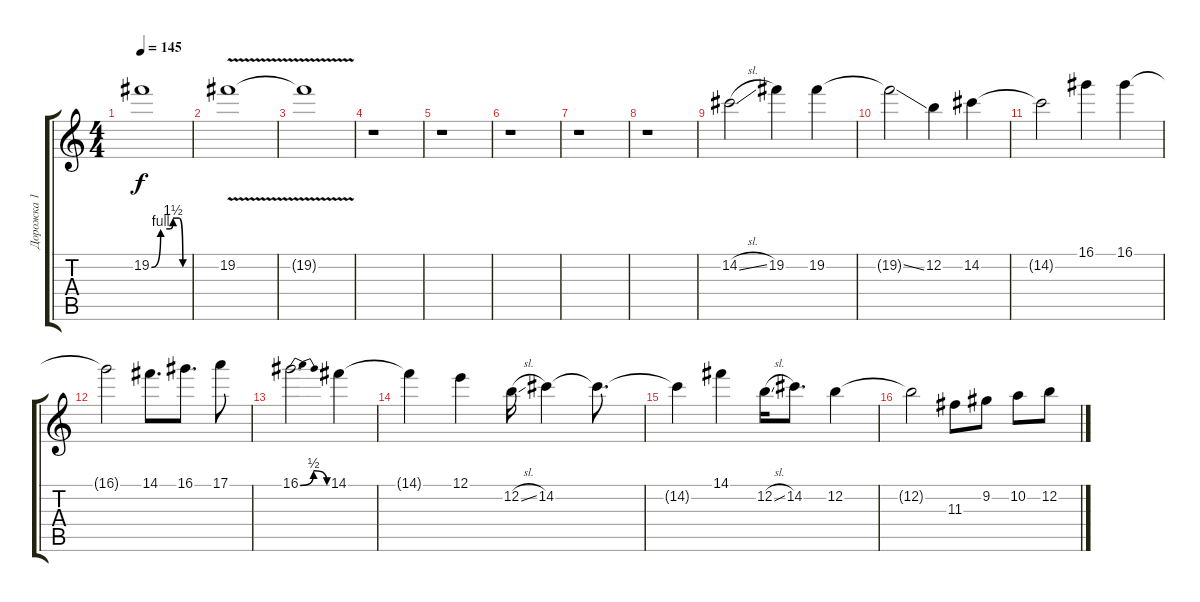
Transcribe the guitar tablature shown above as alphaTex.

\track ("Дорожка 1" "Дорожка 1") {instrument distortionguitar}
\staff {score tabs}
\tuning (E4 B3 G3 D3 A2 E2) {hide}
\ts (4 4)
\tempo 145
\clef g2
\ks c
19.2{be (custom 0 0 15 4 30 4 35 6 45 6 51 0 60 0)}.1{dy f} |
19.2{v}.1 |
19.2{t}.1 |
r.1 |
r.1 |
r.1 |
r.1 |
r.1 |
14.2{sl}.2 19.2.4 19.2.4 |
19.2{ss t}.2 12.2.4 14.2.4 |
14.2{t}.2 16.1.4 16.1.4 |
16.1{t}.2 14.1.8{d} 16.1.8{d} 17.1.8 |
16.1{be (bendrelease 0 0 15 2 41 2 60 0)}.2{d} 14.1.4 |
14.1{t}.4 12.1.4 12.2{sl}.16 14.2.4 14.2{t}.8{d} |
14.2{t}.4 14.1.4 12.2{sl}.16 14.2.8{d} 12.2.4 |
12.2{t}.2 11.3.8 9.2.8 10.2.8 12.2{sl}.8
